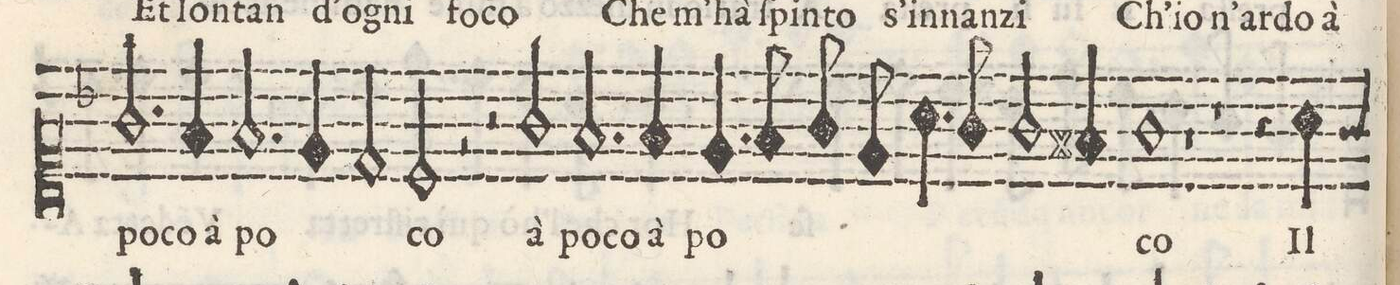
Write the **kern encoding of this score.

**kern	**text
*I"CANTO	*
*clefC1	*
*k[b-]	*
*met(C)	*
*M2/1	*
2.g/	po-
4fny/	-co à
2.f/	po-
=17-	=17-
4e/	.
2d/	.
2c/	-co
2r	.
=18-	=18-
2r	.
2g/	à
2.f/	po-
4f/	-co à
=19-	=19-
4.e/	po-
8f/	.
8g/	.
8e/	.
4.a\	.
8g/	.
2g/	.
4f#X/	.
=20-	=20-
1g	-co
1r	.
=21-	=21-
1r	.
4r	.
4a\	Il
*custos:g	*
*-	*-
